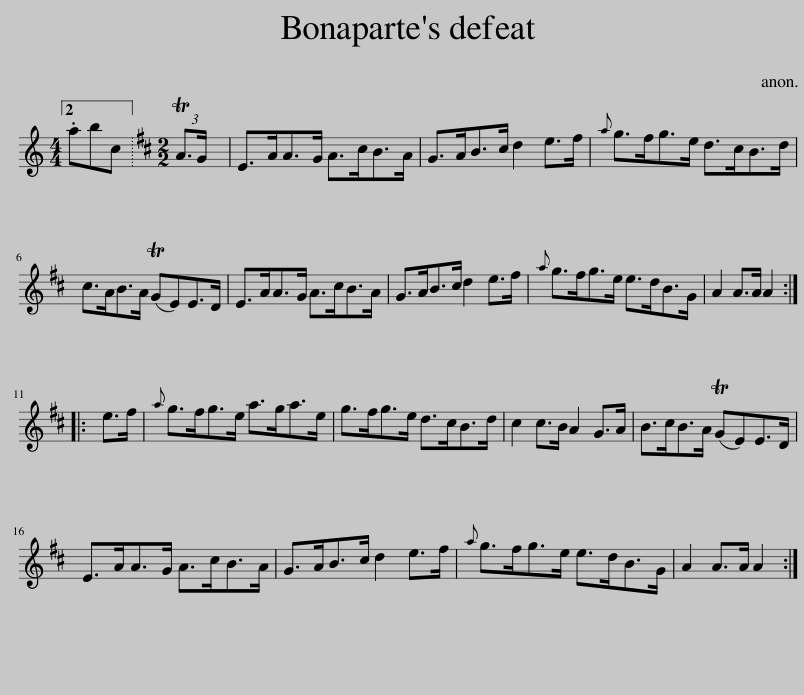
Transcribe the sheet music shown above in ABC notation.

X:1
L:1/8
M:4/4
I:linebreak $
K:C
V:1 treble
V:1
 .abc ||[K:D][M:2/2] (3:2:2TA3/2G/ x/24 | E>AA>G A>cB>A | G>AB>c d2 e>f |{a} g>fg>e d>cB>d |$ %5
 c>AB>A (TGE)E>D | E>AA>G A>cB>A | G>AB>c d2 e>f |{a} g>fg>e e>dB>G | A2 A>A A2 ::$ %10
 e>f |{a} g>fg>e a>ga>e | g>fg>e d>cB>d | c2 c>B A2 G>A | B>cB>A (TGE)E>D |$ %15
 E>AA>G A>cB>A | G>AB>c d2 e>f |{a} g>fg>e e>dB>G | A2 A>A A2 :| %19
